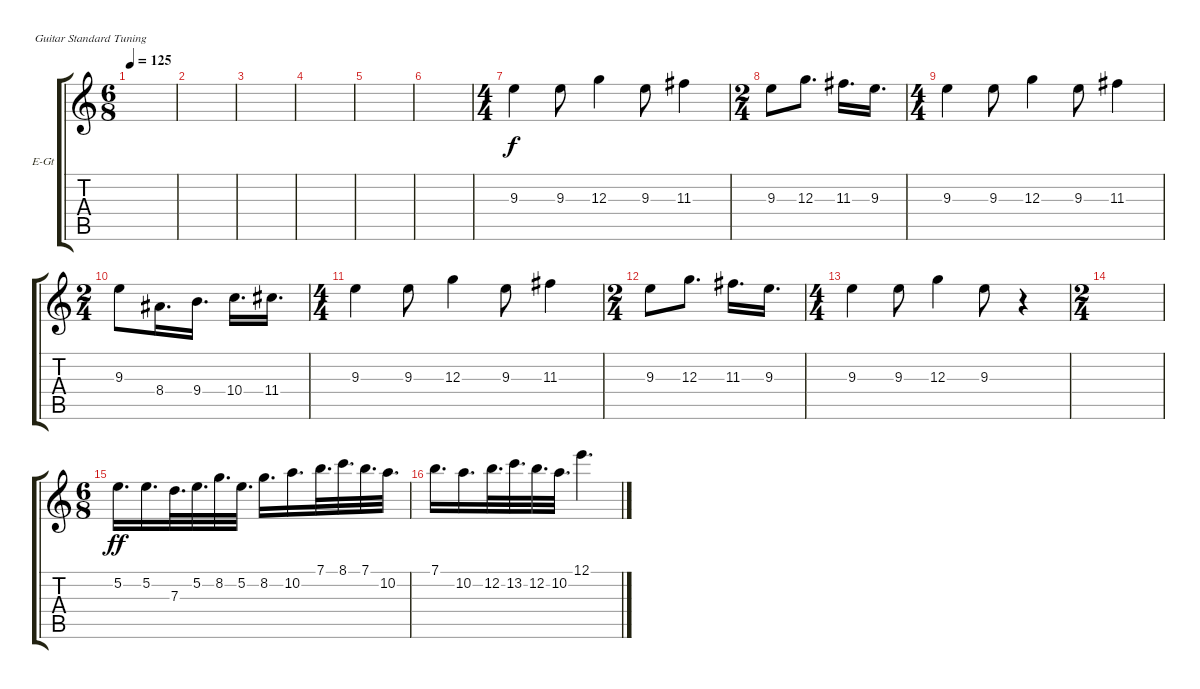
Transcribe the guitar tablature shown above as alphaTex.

\defaultSystemsLayout 4
\bracketExtendMode groupsimilarinstruments
\firstSystemTrackNameOrientation horizontal
\otherSystemsTrackNameOrientation horizontal
\track ("Electric Guitar" "E-Gt") {instrument overdrivenguitar}
\staff {score tabs}
\tuning (E4 B3 G3 D3 A2 E2)
\ts (6 8)
\tempo 125
\clef g2
\ks c
|
|
|
|
|
|
\ts (4 4)
9.3.4{dy f} 9.3.8 12.3.4 9.3.8 11.3.4 |
\ts (2 4)
9.3.8 12.3.8{d} 11.3.16{d} 9.3.16{d} |
\ts (4 4)
9.3.4 9.3.8 12.3.4 9.3.8 11.3.4 |
\ts (2 4)
9.3.8 8.4.16{d} 9.4.16{d} 10.4.16{d} 11.4.16{d} |
\ts (4 4)
9.3.4 9.3.8 12.3.4 9.3.8 11.3.4 |
\ts (2 4)
9.3.8 12.3.8{d} 11.3.16{d} 9.3.16{d} |
\ts (4 4)
9.3.4 9.3.8 12.3.4 9.3.8 r.4 |
\ts (2 4)
|
\ts (6 8)
5.2.16{d dy ff} 5.2.16{d} 7.3.32{d} 5.2.32{d} 8.2.32{d} 5.2.32{d} 8.2.16{d} 10.2.16{d} 7.1.32{d} 8.1.32{d} 7.1.32{d} 10.2.32{d} |
7.1.16{d} 10.2.16{d} 12.2.32{d} 13.2.32{d} 12.2.32{d} 10.2.32{d} 12.1.4{d}
